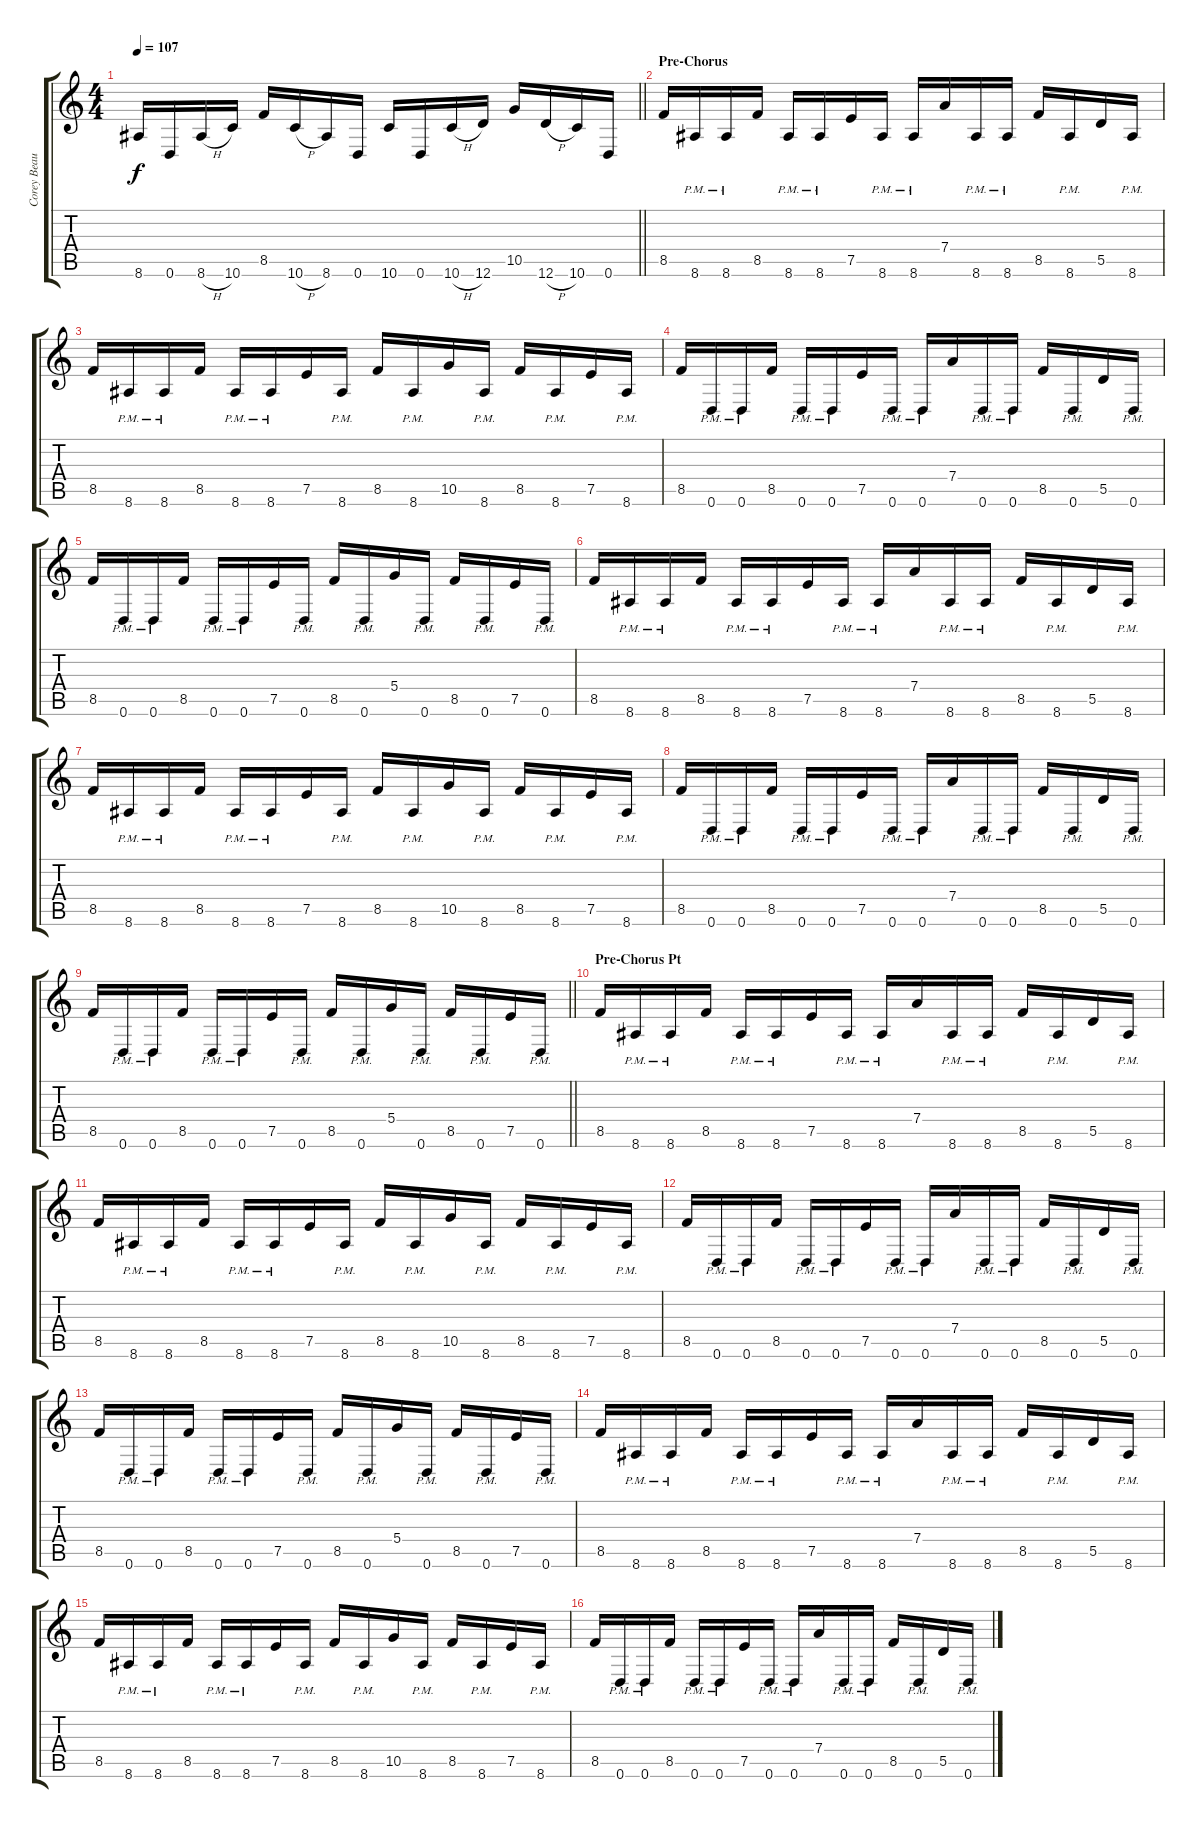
\track ("Corey Beaulieu" "Corey Beau") {instrument distortionguitar}
\staff {score tabs}
\tuning (E4 B3 G3 D3 A2 D2) {hide}
\ts (4 4)
\tempo 107
\clef g2
\barLineRight lightlight
\ks c
8.6.16{dy f} 0.6.16 8.6{h}.16 10.6.16 8.5.16 10.6{h}.16 8.6.16 0.6.16 10.6.16 0.6.16 10.6{h}.16 12.6.16 10.5.16 12.6{h}.16 10.6.16 0.6.16 |
\section ("" "Pre-Chorus")
8.5.16 8.6{pm}.16 8.6{pm}.16 8.5.16 8.6{pm}.16 8.6{pm}.16 7.5.16 8.6{pm}.16 8.6{pm}.16 7.4.16 8.6{pm}.16 8.6{pm}.16 8.5.16 8.6{pm}.16 5.5.16 8.6{pm}.16 |
8.5.16 8.6{pm}.16 8.6{pm}.16 8.5.16 8.6{pm}.16 8.6{pm}.16 7.5.16 8.6{pm}.16 8.5.16 8.6{pm}.16 10.5.16 8.6{pm}.16 8.5.16 8.6{pm}.16 7.5.16 8.6{pm}.16 |
8.5.16 0.6{pm}.16 0.6{pm}.16 8.5.16 0.6{pm}.16 0.6{pm}.16 7.5.16 0.6{pm}.16 0.6{pm}.16 7.4.16 0.6{pm}.16 0.6{pm}.16 8.5.16 0.6{pm}.16 5.5.16 0.6{pm}.16 |
8.5.16 0.6{pm}.16 0.6{pm}.16 8.5.16 0.6{pm}.16 0.6{pm}.16 7.5.16 0.6{pm}.16 8.5.16 0.6{pm}.16 5.4.16 0.6{pm}.16 8.5.16 0.6{pm}.16 7.5.16 0.6{pm}.16 |
8.5.16 8.6{pm}.16 8.6{pm}.16 8.5.16 8.6{pm}.16 8.6{pm}.16 7.5.16 8.6{pm}.16 8.6{pm}.16 7.4.16 8.6{pm}.16 8.6{pm}.16 8.5.16 8.6{pm}.16 5.5.16 8.6{pm}.16 |
8.5.16 8.6{pm}.16 8.6{pm}.16 8.5.16 8.6{pm}.16 8.6{pm}.16 7.5.16 8.6{pm}.16 8.5.16 8.6{pm}.16 10.5.16 8.6{pm}.16 8.5.16 8.6{pm}.16 7.5.16 8.6{pm}.16 |
8.5.16 0.6{pm}.16 0.6{pm}.16 8.5.16 0.6{pm}.16 0.6{pm}.16 7.5.16 0.6{pm}.16 0.6{pm}.16 7.4.16 0.6{pm}.16 0.6{pm}.16 8.5.16 0.6{pm}.16 5.5.16 0.6{pm}.16 |
\barLineRight lightlight
8.5.16 0.6{pm}.16 0.6{pm}.16 8.5.16 0.6{pm}.16 0.6{pm}.16 7.5.16 0.6{pm}.16 8.5.16 0.6{pm}.16 5.4.16 0.6{pm}.16 8.5.16 0.6{pm}.16 7.5.16 0.6{pm}.16 |
\section ("" "Pre-Chorus Pt")
8.5.16 8.6{pm}.16 8.6{pm}.16 8.5.16 8.6{pm}.16 8.6{pm}.16 7.5.16 8.6{pm}.16 8.6{pm}.16 7.4.16 8.6{pm}.16 8.6{pm}.16 8.5.16 8.6{pm}.16 5.5.16 8.6{pm}.16 |
8.5.16 8.6{pm}.16 8.6{pm}.16 8.5.16 8.6{pm}.16 8.6{pm}.16 7.5.16 8.6{pm}.16 8.5.16 8.6{pm}.16 10.5.16 8.6{pm}.16 8.5.16 8.6{pm}.16 7.5.16 8.6{pm}.16 |
8.5.16 0.6{pm}.16 0.6{pm}.16 8.5.16 0.6{pm}.16 0.6{pm}.16 7.5.16 0.6{pm}.16 0.6{pm}.16 7.4.16 0.6{pm}.16 0.6{pm}.16 8.5.16 0.6{pm}.16 5.5.16 0.6{pm}.16 |
8.5.16 0.6{pm}.16 0.6{pm}.16 8.5.16 0.6{pm}.16 0.6{pm}.16 7.5.16 0.6{pm}.16 8.5.16 0.6{pm}.16 5.4.16 0.6{pm}.16 8.5.16 0.6{pm}.16 7.5.16 0.6{pm}.16 |
8.5.16 8.6{pm}.16 8.6{pm}.16 8.5.16 8.6{pm}.16 8.6{pm}.16 7.5.16 8.6{pm}.16 8.6{pm}.16 7.4.16 8.6{pm}.16 8.6{pm}.16 8.5.16 8.6{pm}.16 5.5.16 8.6{pm}.16 |
8.5.16 8.6{pm}.16 8.6{pm}.16 8.5.16 8.6{pm}.16 8.6{pm}.16 7.5.16 8.6{pm}.16 8.5.16 8.6{pm}.16 10.5.16 8.6{pm}.16 8.5.16 8.6{pm}.16 7.5.16 8.6{pm}.16 |
8.5.16 0.6{pm}.16 0.6{pm}.16 8.5.16 0.6{pm}.16 0.6{pm}.16 7.5.16 0.6{pm}.16 0.6{pm}.16 7.4.16 0.6{pm}.16 0.6{pm}.16 8.5.16 0.6{pm}.16 5.5.16 0.6{pm}.16
